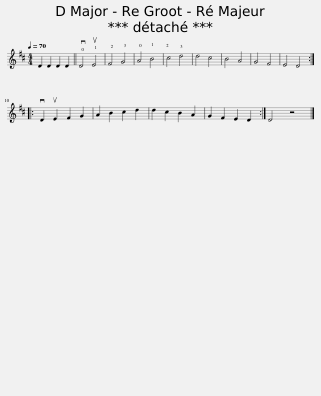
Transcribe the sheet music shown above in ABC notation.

X:1
L:1/8
Q:1/4=70
M:4/4
I:linebreak $
K:D
V:1 treble
V:1
 D2 D2 D2 D2 || v!0!D4 u!1!E4 | !2!F4 !3!G4 | !0!A4 !1!B4 | !2!c4 !3!d4 | %5
 d4 c4 | B4 A4 | G4 F4 | E4 D4 ::$ vD2 uE2 F2 G2 | %10
 A2 B2 c2 d2 | d2 c2 B2 A2 | G2 F2 E2 D2 :| D4 z4 |] %14
